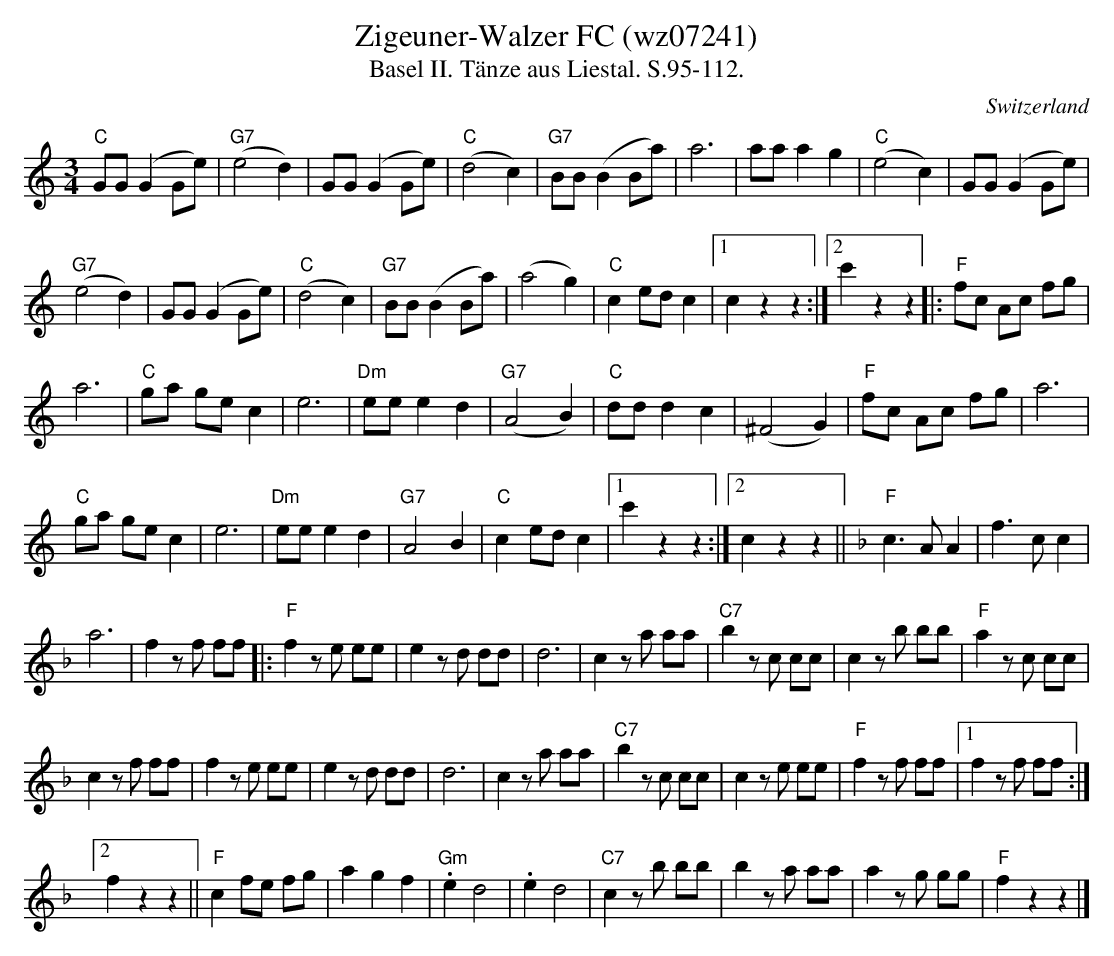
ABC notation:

X:1
T: Zigeuner-Walzer FC (wz07241)
T: Basel II. Tänze aus Liestal. S.95-112.
M:3/4
L:1/4
O:Switzerland
K:C major
"C"G/G/ (GG/e/) | ("G7"e2d) | G/G/ (GG/e/) | ("C"d2c) | "G7"B/B/ (BB/a/) | a3 | a/a/ag | ("C"e2c) | G/G/ (GG/e/) |
("G7"e2d) | G/G/ (GG/e/) | ("C"d2c) | "G7"B/B/ (BB/a/) | (a2g) | "C"ce/d/c |1 czz :|2 c'zz |: "F"f/c/ A/c/ f/g/ |
a3 | "C"g/a/ g/e/c |  e3 | "Dm"e/e/ed | ("G7"A2B) | "C"d/d/dc | (^F2G) | "F"f/c/ A/c/ f/g/ | a3 |
"C"g/a/ g/e/c | e3 | "Dm"e/e/ed | "G7"A2B | "C"ce/d/c |1 c'zz :|2 czz || [K:F] "F"c>AA | f>cc |
a3 | fz/f/ f/f/ |: "F"fz/e/ e/e/ | ez/d/ d/d/ | d3 | cz/a/ a/a/ | "C7"bz/c/ c/c/ | cz/b/ b/b/ | "F"az/c/ c/c/ |
cz/f/ f/f/ | fz/e/ e/e/ | ez/d/ d/d/ | d3 | cz/a/ a/a/ | "C7"bz/c/ c/c/ |cz/e/ e/e/ | "F"fz/f/ f/f/ |1 fz/f/ f/f/ :|2
fzz || "F"cf/e/ f/g/ | agf | "Gm".ed2 | .ed2 | "C7"cz/b/ b/b/ | bz/a/ a/a/ | az/g/ g/g/ | "F"fzz |]
